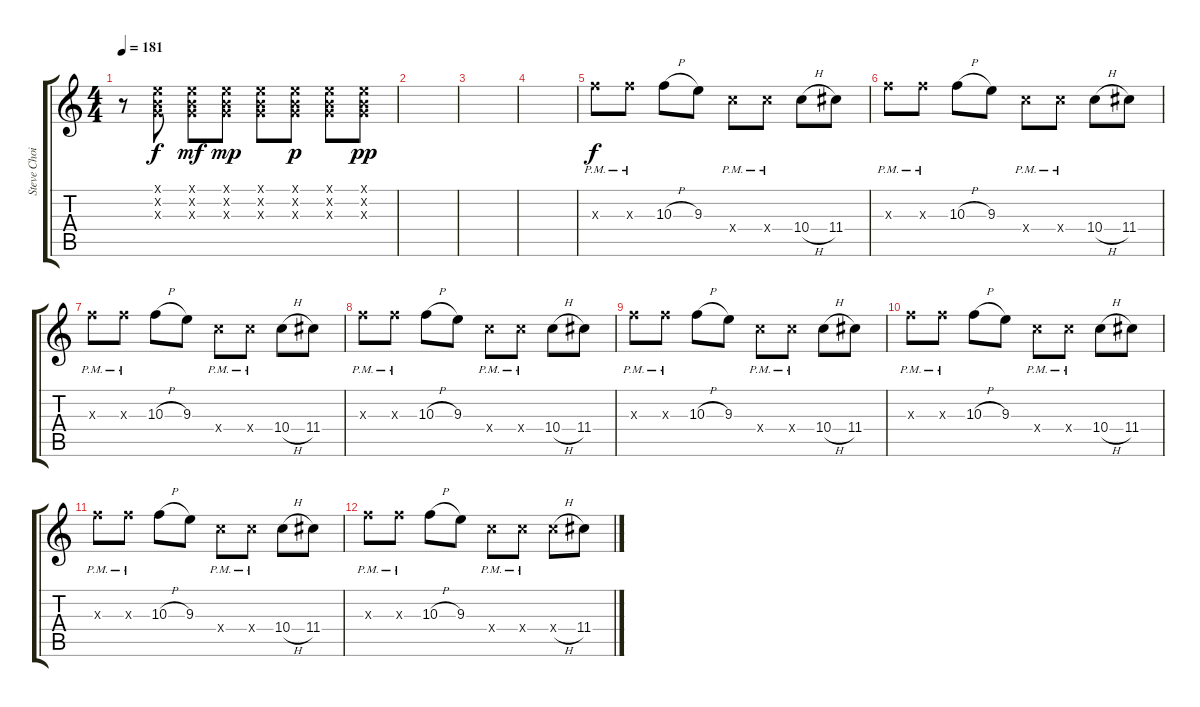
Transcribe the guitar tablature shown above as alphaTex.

\track ("Steve Choi Guitar" "Steve Choi") {instrument distortionguitar}
\staff {score tabs}
\tuning (E4 B3 G3 D3 A2 E2) {hide}
\ts (4 4)
\tempo 181
\clef g2
\ks c
r.8{dy f} (0.1{x} 0.2{x} 0.3{x}).8 (0.1{x} 0.2{x} 0.3{x}).8{dy mf} (0.1{x} 0.2{x} 0.3{x}).8{dy mp} (0.1{x} 0.2{x} 0.3{x}).8 (0.1{x} 0.2{x} 0.3{x}).8{dy p} (0.1{x} 0.2{x} 0.3{x}).8 (0.1{x} 0.2{x} 0.3{x}).8{dy pp} |
|
|
|
10.3{pm x}.8{dy f} 10.3{pm x}.8 10.3{h}.8 9.3.8 10.4{pm x}.8 10.4{pm x}.8 10.4{h}.8 11.4.8 |
10.3{pm x}.8 10.3{pm x}.8 10.3{h}.8 9.3.8 10.4{pm x}.8 10.4{pm x}.8 10.4{h}.8 11.4.8 |
10.3{pm x}.8 10.3{pm x}.8 10.3{h}.8 9.3.8 10.4{pm x}.8 10.4{pm x}.8 10.4{h}.8 11.4.8 |
10.3{pm x}.8 10.3{pm x}.8 10.3{h}.8 9.3.8 10.4{pm x}.8 10.4{pm x}.8 10.4{h}.8 11.4.8 |
10.3{pm x}.8 10.3{pm x}.8 10.3{h}.8 9.3.8 10.4{pm x}.8 10.4{pm x}.8 10.4{h}.8 11.4.8 |
10.3{pm x}.8 10.3{pm x}.8 10.3{h}.8 9.3.8 10.4{pm x}.8 10.4{pm x}.8 10.4{h}.8 11.4.8 |
10.3{pm x}.8 10.3{pm x}.8 10.3{h}.8 9.3.8 10.4{pm x}.8 10.4{pm x}.8 10.4{h}.8 11.4.8 |
10.3{pm x}.8 10.3{pm x}.8 10.3{h}.8 9.3.8 10.4{pm x}.8 10.4{pm x}.8 10.4{h x}.8 11.4.8
